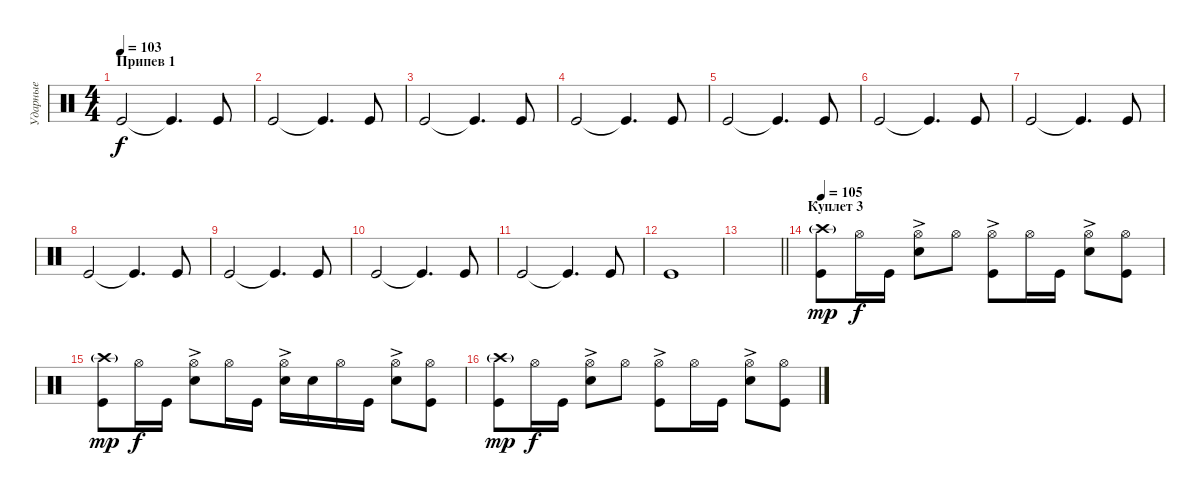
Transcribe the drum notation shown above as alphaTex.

\track ("Ударные" "Ударные") {instrument percussion}
\staff {score}
\articulation defaults
\ts (4 4)
\section ("" "Припев 1")
\tempo 103
\clef neutral
\ks c "Kick (hit)".2{dy f} "Kick (hit)"{t}.4{d} "Kick (hit)".8
|
"Kick (hit)".2 "Kick (hit)"{t}.4{d} "Kick (hit)".8 |
"Kick (hit)".2 "Kick (hit)"{t}.4{d} "Kick (hit)".8 |
"Kick (hit)".2 "Kick (hit)"{t}.4{d} "Kick (hit)".8 |
"Kick (hit)".2 "Kick (hit)"{t}.4{d} "Kick (hit)".8 |
"Kick (hit)".2 "Kick (hit)"{t}.4{d} "Kick (hit)".8 |
"Kick (hit)".2 "Kick (hit)"{t}.4{d} "Kick (hit)".8 |
"Kick (hit)".2 "Kick (hit)"{t}.4{d} "Kick (hit)".8 |
"Kick (hit)".2 "Kick (hit)"{t}.4{d} "Kick (hit)".8 |
"Kick (hit)".2 "Kick (hit)"{t}.4{d} "Kick (hit)".8 |
"Kick (hit)".2 "Kick (hit)"{t}.4{d} "Kick (hit)".8 |
"Kick (hit)".1 |
\barLineRight lightlight
|
\section ("" "Куплет 3")
\tempo 105
("Crash high (hit)"{g} "Kick (hit)").8{dy mp} "Hi-Hat (open)".16{dy f} "Kick (hit)".16 ("Hi-Hat (open)"{ac} "Snare (hit) 2").8 "Hi-Hat (open)".8 ("Hi-Hat (open)"{ac} "Kick (hit)").8 "Hi-Hat (open)".16 "Kick (hit)".16 ("Hi-Hat (open)"{ac} "Snare (hit) 2").8 ("Hi-Hat (open)" "Kick (hit)").8 |
("Crash high (hit)"{g} "Kick (hit)").8{dy mp} "Hi-Hat (open)".16{dy f} "Kick (hit)".16 ("Hi-Hat (open)"{ac} "Snare (hit) 2").8 "Hi-Hat (open)".16 "Kick (hit)".16 ("Hi-Hat (open)"{ac} "Snare (hit) 2").16 "Snare (hit) 2".16 "Hi-Hat (open)".16 "Kick (hit)".16 ("Hi-Hat (open)"{ac} "Snare (hit) 2").8 ("Hi-Hat (open)" "Kick (hit)").8 |
("Crash high (hit)"{g} "Kick (hit)").8{dy mp} "Hi-Hat (open)".16{dy f} "Kick (hit)".16 ("Hi-Hat (open)"{ac} "Snare (hit) 2").8 "Hi-Hat (open)".8 ("Hi-Hat (open)"{ac} "Kick (hit)").8 "Hi-Hat (open)".16 "Kick (hit)".16 ("Hi-Hat (open)"{ac} "Snare (hit) 2").8 ("Hi-Hat (open)" "Kick (hit)").8
